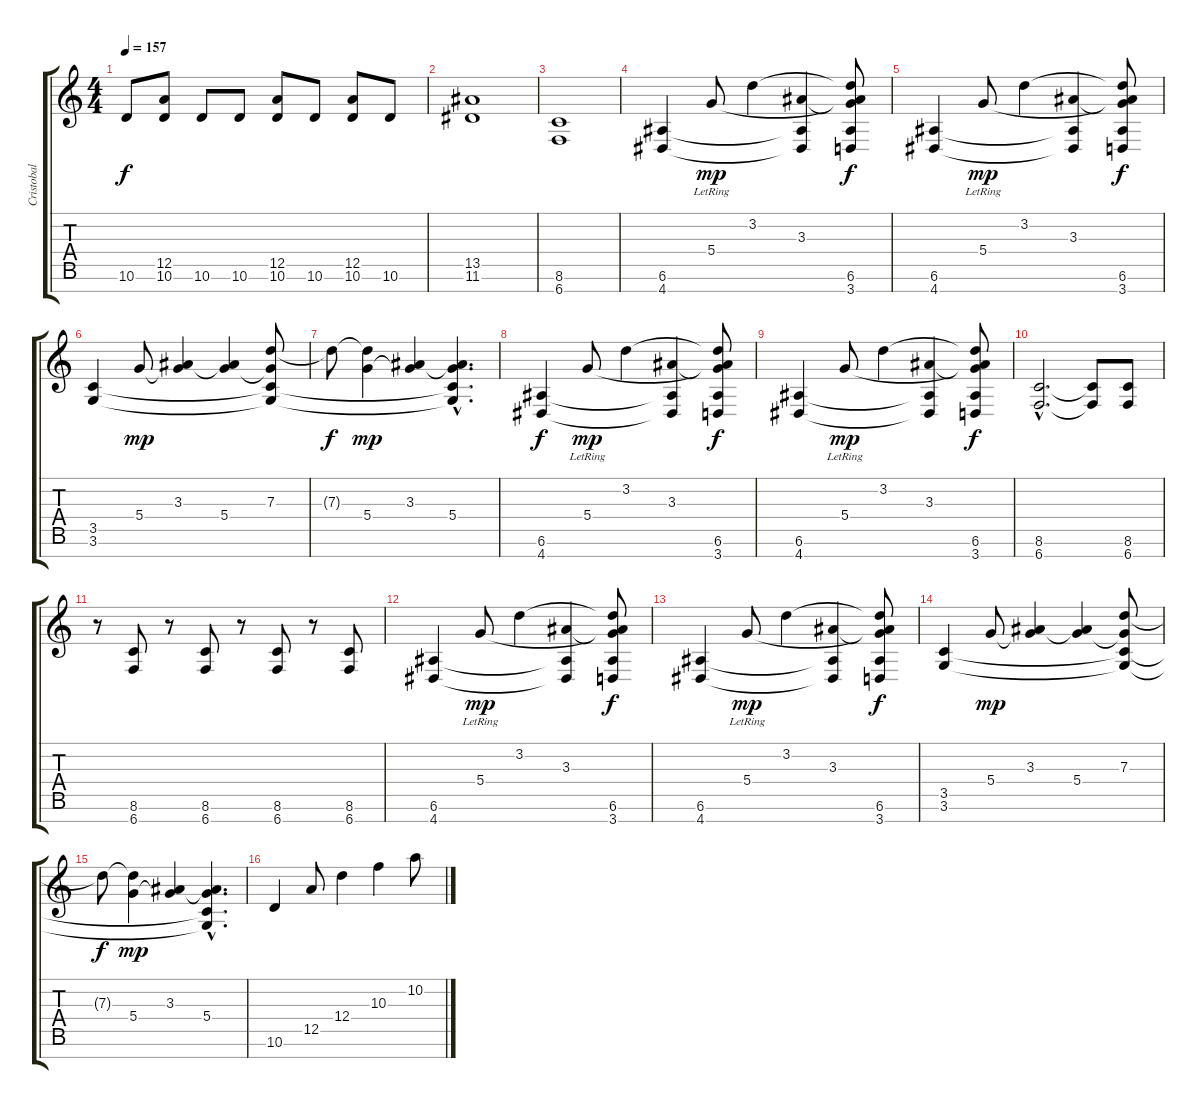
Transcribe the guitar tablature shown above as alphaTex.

\track ("Cristobal" "Cristobal") {instrument distortionguitar}
\staff {score tabs}
\tuning (E4 B3 G3 D3 A2 E2 B1) {hide}
\ts (4 4)
\tempo 157
\clef g2
\ks c
10.6.8{dy f} (12.5 10.6).8 10.6.8 10.6.8 (12.5 10.6).8 10.6.8 (12.5 10.6).8 10.6.8 |
(13.5 11.6).1 |
(8.6 6.7).1 |
(6.6 4.7).4 5.4{lr}.8{dy mp} 3.2.4 (3.3 6.6{t} 4.7{t}).4 (3.2{t} 3.3{t} 5.4{t} 6.6 3.7).8{dy f} |
(6.6 4.7).4 5.4{lr}.8{dy mp} 3.2.4 (3.3 6.6{t} 4.7{t}).4 (3.2{t} 3.3{t} 5.4{t} 6.6 3.7).8{dy f} |
(3.5 3.6).4 5.4.8{dy mp} (3.3 5.4{t}).4 (3.3{t} 5.4).4 (7.3 5.4{t} 3.5{t} 3.6{t}).8 |
7.3{t}.8{dy f} (7.3{t} 5.4).4{dy mp} (3.3 5.4{t}).4 (3.3{hac t} 5.4{hac} 3.5{hac t} 3.6{hac t}).4{d} |
(6.6 4.7).4{dy f} 5.4{lr}.8{dy mp} 3.2.4 (3.3 6.6{t} 4.7{t}).4 (3.2{t} 3.3{t} 5.4{t} 6.6 3.7).8{dy f} |
(6.6 4.7).4 5.4{lr}.8{dy mp} 3.2.4 (3.3 6.6{t} 4.7{t}).4 (3.2{t} 3.3{t} 5.4{t} 6.6 3.7).8{dy f} |
(8.6{hac} 6.7{hac}).2{d} (8.6{t} 6.7{t}).8 (8.6 6.7).8 |
r.8 (8.6 6.7).8 r.8 (8.6 6.7).8 r.8 (8.6 6.7).8 r.8 (8.6 6.7).8 |
(6.6 4.7).4 5.4{lr}.8{dy mp} 3.2.4 (3.3 6.6{t} 4.7{t}).4 (3.2{t} 3.3{t} 5.4{t} 6.6 3.7).8{dy f} |
(6.6 4.7).4 5.4{lr}.8{dy mp} 3.2.4 (3.3 6.6{t} 4.7{t}).4 (3.2{t} 3.3{t} 5.4{t} 6.6 3.7).8{dy f} |
(3.5 3.6).4 5.4.8{dy mp} (3.3 5.4{t}).4 (3.3{t} 5.4).4 (7.3 5.4{t} 3.5{t} 3.6{t}).8 |
7.3{t}.8{dy f} (7.3{t} 5.4).4{dy mp} (3.3 5.4{t}).4 (3.3{hac t} 5.4{hac} 3.5{hac t} 3.6{hac t}).4{d} |
10.6.4 12.5.8 12.4.4 10.3.4 10.2.8
